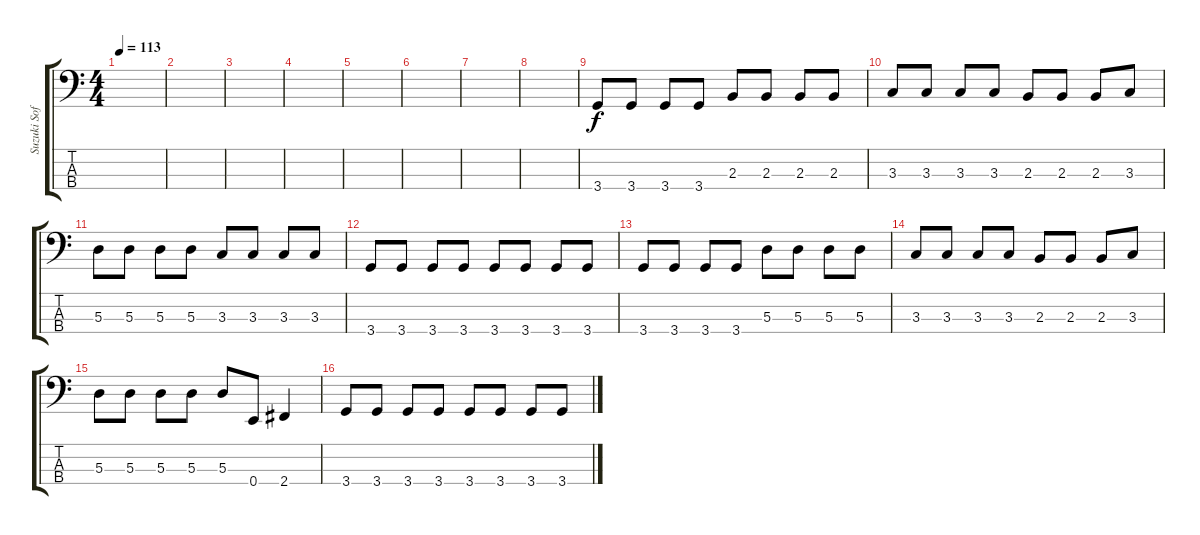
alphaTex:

\track ("Suzuki Soft" "Suzuki Sof") {instrument slapbass2}
\staff {score tabs}
\tuning (G2 D2 A1 E1) {hide}
\ts (4 4)
\tempo 113
\clef f4
\ks c
|
|
|
|
|
|
|
|
3.4.8 3.4.8 3.4.8 3.4.8 2.3.8 2.3.8 2.3.8 2.3.8 |
3.3.8 3.3.8 3.3.8 3.3.8 2.3.8 2.3.8 2.3.8 3.3.8 |
5.3.8 5.3.8 5.3.8 5.3.8 3.3.8 3.3.8 3.3.8 3.3.8 |
3.4.8 3.4.8 3.4.8 3.4.8 3.4.8 3.4.8 3.4.8 3.4.8 |
3.4.8 3.4.8 3.4.8 3.4.8 5.3.8 5.3.8 5.3.8 5.3.8 |
3.3.8 3.3.8 3.3.8 3.3.8 2.3.8 2.3.8 2.3.8 3.3.8 |
5.3.8 5.3.8 5.3.8 5.3.8 5.3.8 0.4.8 2.4.4 |
3.4.8 3.4.8 3.4.8 3.4.8 3.4.8 3.4.8 3.4.8 3.4.8
